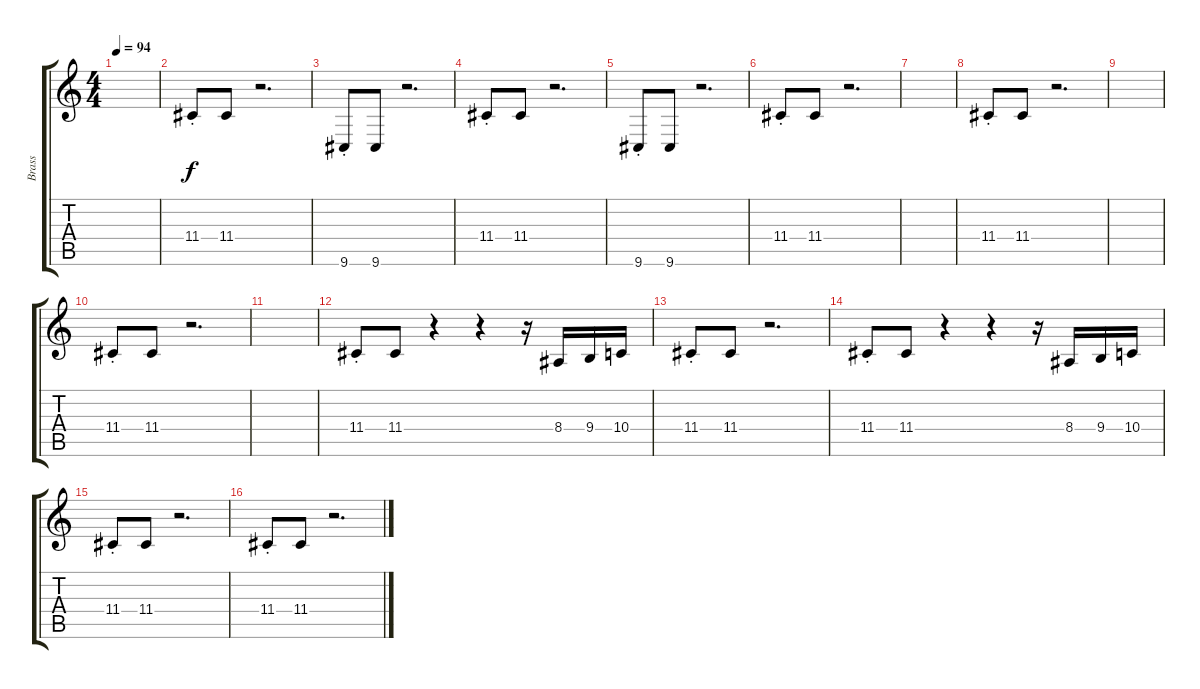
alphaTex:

\track ("Brass" "Brass") {instrument frenchhorn}
\staff {score tabs}
\tuning (E4 B3 G3 D3 A2 E2) {hide}
\ts (4 4)
\tempo 94
\clef g2
\ks c
|
11.4{st}.8 11.4.8 r.2{d} |
9.6{st}.8 9.6.8 r.2{d} |
11.4{st}.8 11.4.8 r.2{d} |
9.6{st}.8 9.6.8 r.2{d} |
11.4{st}.8 11.4.8 r.2{d} |
|
11.4{st}.8 11.4.8 r.2{d} |
|
11.4{st}.8 11.4.8 r.2{d} |
|
11.4{st}.8 11.4.8 r.4 r.4 r.16 8.4.16 9.4.16 10.4.16 |
11.4{st}.8 11.4.8 r.2{d} |
11.4{st}.8 11.4.8 r.4 r.4 r.16 8.4.16 9.4.16 10.4.16 |
11.4{st}.8 11.4.8 r.2{d} |
11.4{st}.8 11.4.8 r.2{d}
